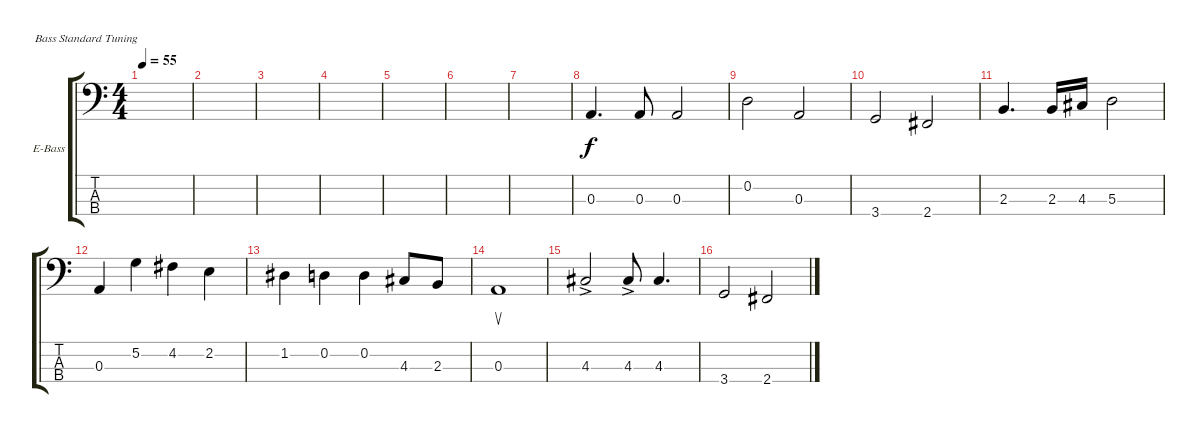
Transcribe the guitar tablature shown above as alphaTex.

\defaultSystemsLayout 4
\bracketExtendMode groupsimilarinstruments
\firstSystemTrackNameOrientation horizontal
\otherSystemsTrackNameOrientation horizontal
\track ("Electric Bass" "E-Bass") {instrument electricbassfinger}
\staff {score tabs}
\tuning (G2 D2 A1 E1)
\ts (4 4)
\tempo 55
\clef f4
\ks c
|
|
|
|
|
|
|
0.3.4{d} 0.3.8 0.3.2 |
0.2.2 0.3.2 |
3.4.2 2.4.2 |
2.3.4{d} 2.3.16 4.3.16 5.3.2 |
0.3.4 5.2.4 4.2.4 2.2.4 |
1.2.4 0.2.4 0.2.4 4.3.8 2.3.8 |
0.3.1{su} |
4.3{ac}.2 4.3{ac}.8 4.3.4{d} |
3.4.2 2.4.2
